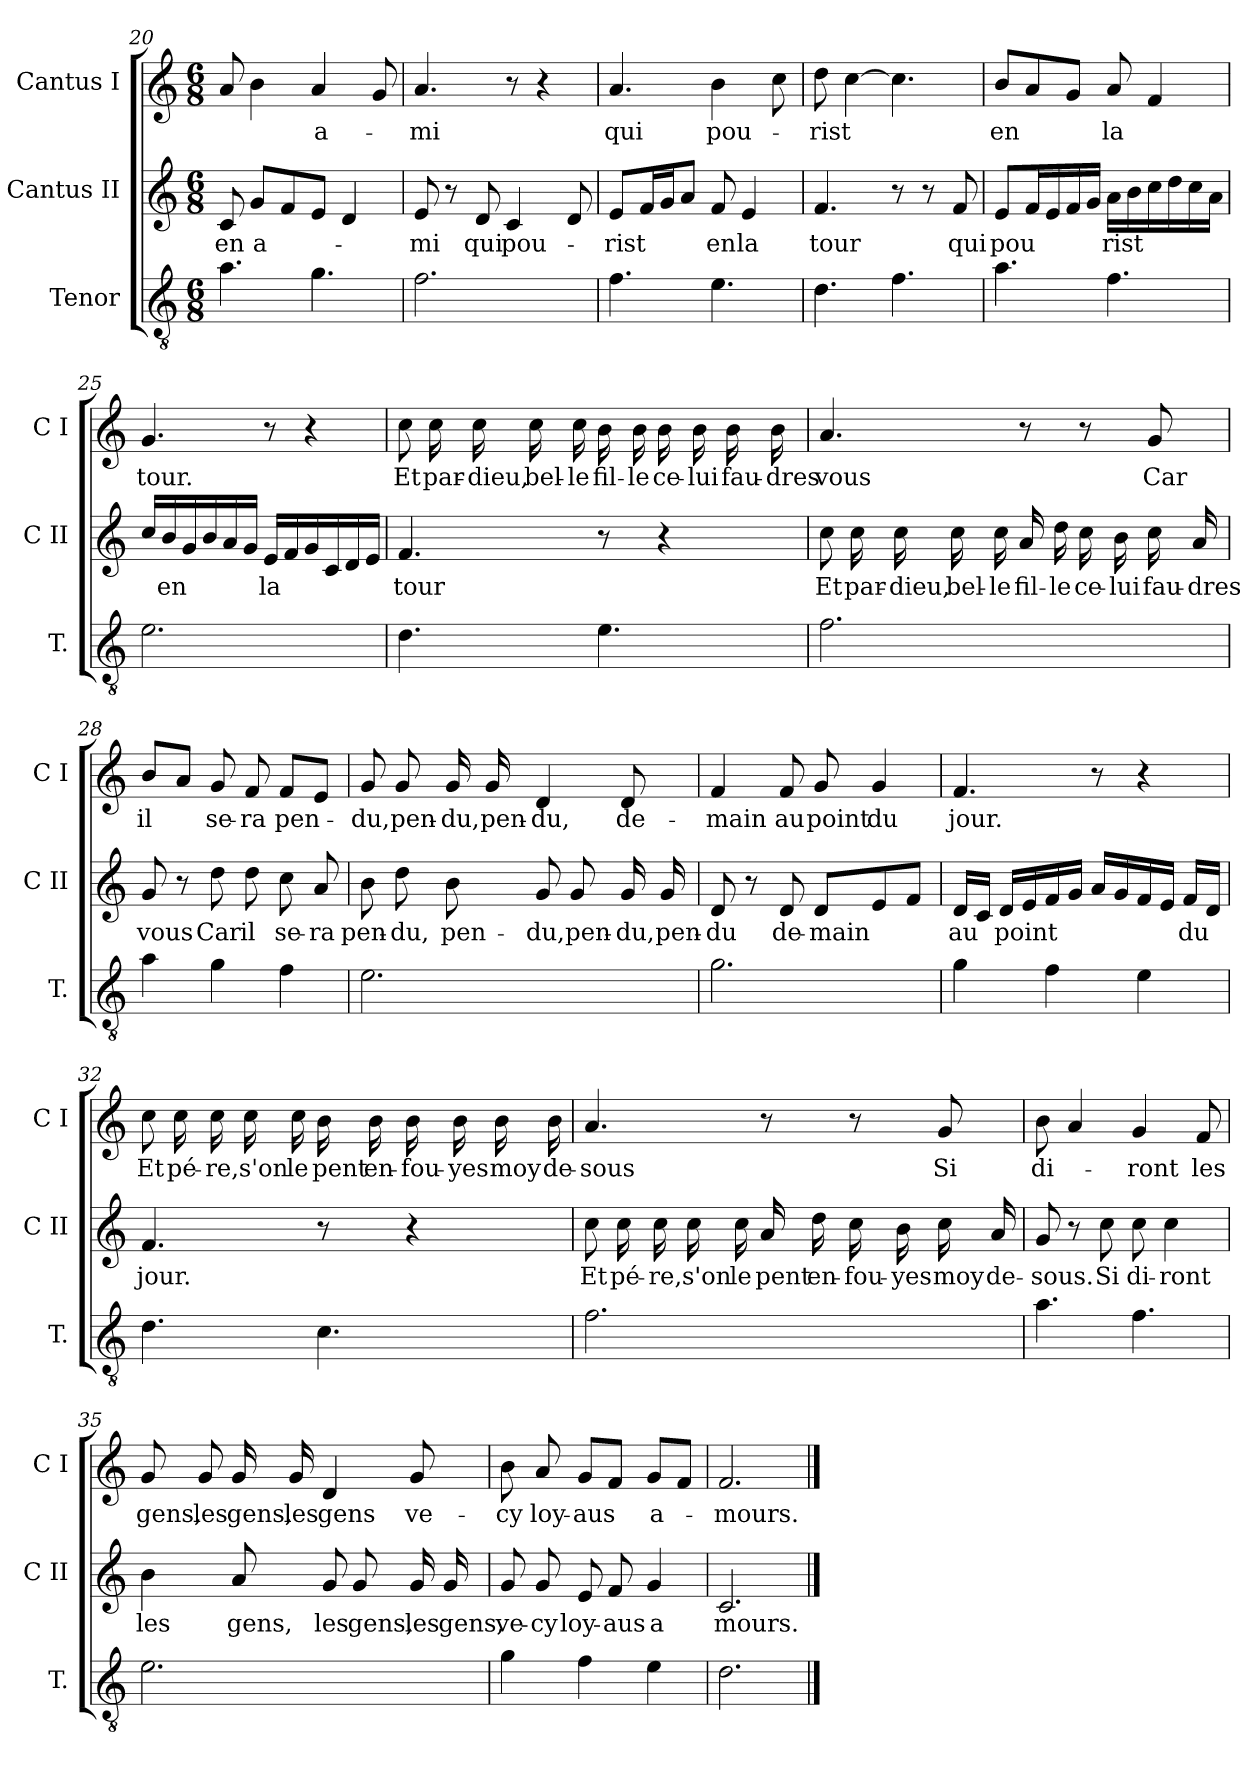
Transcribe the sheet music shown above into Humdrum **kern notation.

**kern	**kern	**text	**kern	**text
*part3	*part2	*part2	*part1	*part1
*staff3	*staff2	*staff2	*staff1	*staff1
*I"Tenor	*I"Cantus II	*	*I"Cantus I	*
*I'T.	*I'C II	*	*I'C I	*
*clefGv2	*clefG2	*	*clefG2	*
*k[]	*k[]	*	*k[]	*
*M6/8	*M6/8	*	*M6/8	*
=20	=20	=20	=20	=20
!	!	!LO:LY:b	!	!
4.a\	8c/	-en	8a/	.
!	!	!LO:LY:b	!	!
.	8g/L	a-	4b\	.
.	8f/	.	.	.
!	!	!	!	!LO:LY:b
4.g\	8e/J	.	4a/	a-
.	4d/	.	.	.
.	.	.	8g/	.
=21	=21	=21	=21	=21
!	!	!LO:LY:b	!	!LO:LY:b
2.f\	8e/	-mi	4.a/	mi
.	8r	.	.	.
!	!	!LO:LY:b	!	!
.	8d/	qui	.	.
!	!	!LO:LY:b	!	!
.	4c/	pou-	8r	.
.	.	.	4r	.
.	8d/	.	.	.
!!LO:PB:g=z
=22	=22	=22	=22	=22
!	!	!LO:LY:b	!	!LO:LY:b
4.f\	8e/L	-rist	4.a/	qui
.	16f/L	.	.	.
.	16g/J	.	.	.
.	8a/J	.	.	.
!	!	!LO:LY:b	!	!LO:LY:b
4.e\	8f/	en	4b\	pou-
!	!	!LO:LY:b	!	!
.	4e/	la	.	.
.	.	.	8cc\	.
=23	=23	=23	=23	=23
!	!	!LO:LY:b	!	!LO:LY:b
4.d\	4.f/	tour	8dd\	-rist
.	.	.	[4cc\	.
4.f\	8r	.	4.cc\]	.
.	8r	.	.	.
!	!	!LO:LY:b	!	!
.	8f/	qui	.	.
=24	=24	=24	=24	=24
!	!	!LO:LY:b	!	!LO:LY:b
4.a\	8e/L	pou	8b/L	en
.	16f/L	.	8a/	.
.	16e/	.	.	.
.	16f/	.	8g/J	.
.	16g/JJ	.	.	.
!	!	!LO:LY:b	!	!LO:LY:b
4.f\	16a\LL	rist	8a/	la
.	16b\	.	.	.
.	16cc\	.	4f/	.
.	16dd\	.	.	.
.	16cc\	.	.	.
.	16a\JJ	.	.	.
=25	=25	=25	=25	=25
!	!	!	!	!LO:LY:b
2.e\	16cc/LL	.	4.g/	tour.
!	!	!LO:LY:b	!	!
.	16b/	en	.	.
.	16g/	.	.	.
.	16b/	.	.	.
.	16a/	.	.	.
.	16g/JJ	.	.	.
!	!	!LO:LY:b	!	!
.	16e/LL	la	8r	.
.	16f/	.	.	.
.	16g/	.	4r	.
.	16c/	.	.	.
.	16d/	.	.	.
.	16e/JJ	.	.	.
=26	=26	=26	=26	=26
!	!	!LO:LY:b	!	!LO:LY:b
4.d\	4.f/	tour	8cc\	Et
!	!	!	!	!LO:LY:b
.	.	.	16cc\	par-
!	!	!	!	!LO:LY:b
.	.	.	16cc\	-dieu,
!	!	!	!	!LO:LY:b
.	.	.	16cc\	bel-
!	!	!	!	!LO:LY:b
.	.	.	16cc\	-le
!	!	!	!	!LO:LY:b
4.e\	8r	.	16b\	fil-
!	!	!	!	!LO:LY:b
.	.	.	16b\	-le
!	!	!	!	!LO:LY:b
.	4r	.	16b\	ce-
!	!	!	!	!LO:LY:b
.	.	.	16b\	-lui
!	!	!	!	!LO:LY:b
.	.	.	16b\	fau-
!	!	!	!	!LO:LY:b
.	.	.	16b\	-dres
!!LO:LB:g=z
=27	=27	=27	=27	=27
!	!	!LO:LY:b	!	!LO:LY:b
2.f\	8cc\	Et	4.a/	vous
!	!	!LO:LY:b	!	!
.	16cc\	par-	.	.
!	!	!LO:LY:b	!	!
.	16cc\	-dieu,	.	.
!	!	!LO:LY:b	!	!
.	16cc\	bel-	.	.
!	!	!LO:LY:b	!	!
.	16cc\	-le	.	.
!	!	!LO:LY:b	!	!
.	16a/	fil-	8r	.
!	!	!LO:LY:b	!	!
.	16dd\	-le	.	.
!	!	!LO:LY:b	!	!
.	16cc\	ce-	8r	.
!	!	!LO:LY:b	!	!
.	16b\	-lui	.	.
!	!	!LO:LY:b	!	!LO:LY:b
.	16cc\	fau-	8g/	Car
!	!	!LO:LY:b	!	!
.	16a/	-dres	.	.
=28	=28	=28	=28	=28
!	!	!LO:LY:b	!	!LO:LY:b
4a\	8g/	vous	8b/L	il
.	8r	.	8a/J	.
!	!	!LO:LY:b	!	!LO:LY:b
4g\	8dd\	Car	8g/	se-
!	!	!LO:LY:b	!	!LO:LY:b
.	8dd\	il	8f/	-ra
!	!	!LO:LY:b	!	!LO:LY:b
4f\	8cc\	se-	8f/L	pen-
!	!	!LO:LY:b	!	!
.	8a/	-ra	8e/J	.
=29	=29	=29	=29	=29
!	!	!LO:LY:b	!	!LO:LY:b
2.e\	8b\	pen-	8g/	-du,
!	!	!LO:LY:b	!	!LO:LY:b
.	8dd\	-du,	8g/	pen-
!	!	!LO:LY:b	!	!LO:LY:b
.	8b\	pen-	16g/	-du,
!	!	!	!	!LO:LY:b
.	.	.	16g/	pen-
!	!	!LO:LY:b	!	!LO:LY:b
.	8g/	-du,	4d/	-du,
!	!	!LO:LY:b	!	!
.	8g/	pen-	.	.
!	!	!LO:LY:b	!	!LO:LY:b
.	16g/	-du,	8d/	de-
!	!	!LO:LY:b	!	!
.	16g/	pen-	.	.
=30	=30	=30	=30	=30
!	!	!LO:LY:b	!	!LO:LY:b
2.g\	8d/	-du	4f/	-main
.	8r	.	.	.
!	!	!LO:LY:b	!	!LO:LY:b
.	8d/	de-	8f/	au
!	!	!LO:LY:b	!	!LO:LY:b
.	8d/L	-main	8g/	point
!	!	!	!	!LO:LY:b
.	8e/	.	4g/	du
.	8f/J	.	.	.
!!LO:LB:g=z
=31	=31	=31	=31	=31
!	!	!LO:LY:b	!	!LO:LY:b
4g\	16d/LL	au	4.f/	jour.
.	16c/JJ	.	.	.
!	!	!LO:LY:b	!	!
.	16d/LL	point	.	.
.	16e/	.	.	.
4f\	16f/	.	.	.
.	16g/JJ	.	.	.
.	16a/LL	.	8r	.
.	16g/	.	.	.
4e\	16f/	.	4r	.
.	16e/JJ	.	.	.
!	!	!LO:LY:b	!	!
.	16f/LL	du	.	.
.	16d/JJ	.	.	.
=32	=32	=32	=32	=32
!	!	!LO:LY:b	!	!LO:LY:b
4.d\	4.f/	jour.	8cc\	Et
!	!	!	!	!LO:LY:b
.	.	.	16cc\	pé-
!	!	!	!	!LO:LY:b
.	.	.	16cc\	-re,
!	!	!	!	!LO:LY:b
.	.	.	16cc\	s'on
!	!	!	!	!LO:LY:b
.	.	.	16cc\	le
!	!	!	!	!LO:LY:b
4.c\	8r	.	16b\	pent
!	!	!	!	!LO:LY:b
.	.	.	16b\	en-
!	!	!	!	!LO:LY:b
.	4r	.	16b\	-fou-
!	!	!	!	!LO:LY:b
.	.	.	16b\	-yes
!	!	!	!	!LO:LY:b
.	.	.	16b\	moy
!	!	!	!	!LO:LY:b
.	.	.	16b\	de-
=33	=33	=33	=33	=33
!	!	!LO:LY:b	!	!LO:LY:b
2.f\	8cc\	Et	4.a/	-sous
!	!	!LO:LY:b	!	!
.	16cc\	pé-	.	.
!	!	!LO:LY:b	!	!
.	16cc\	-re,	.	.
!	!	!LO:LY:b	!	!
.	16cc\	s'on	.	.
!	!	!LO:LY:b	!	!
.	16cc\	le	.	.
!	!	!LO:LY:b	!	!
.	16a/	pent	8r	.
!	!	!LO:LY:b	!	!
.	16dd\	en-	.	.
!	!	!LO:LY:b	!	!
.	16cc\	-fou-	8r	.
!	!	!LO:LY:b	!	!
.	16b\	-yes	.	.
!	!	!LO:LY:b	!	!LO:LY:b
.	16cc\	moy	8g/	Si
!	!	!LO:LY:b	!	!
.	16a/	de-	.	.
=34	=34	=34	=34	=34
!	!	!LO:LY:b	!	!LO:LY:b
4.a\	8g/	-sous.	8b\	di-
.	8r	.	4a/	.
!	!	!LO:LY:b	!	!
.	8cc\	Si	.	.
!	!	!LO:LY:b	!	!LO:LY:b
4.f\	8cc\	di-	4g/	-ront
!	!	!LO:LY:b	!	!
.	4cc\	-ront	.	.
!	!	!	!	!LO:LY:b
.	.	.	8f/	les
!!LO:LB:g=z
=35	=35	=35	=35	=35
!	!	!LO:LY:b	!	!LO:LY:b
2.e\	4b\	les	8g/	gens,
!	!	!	!	!LO:LY:b
.	.	.	8g/	les
!	!	!LO:LY:b	!	!LO:LY:b
.	8a/	gens,	16g/	gens,
!	!	!	!	!LO:LY:b
.	.	.	16g/	les
!	!	!LO:LY:b	!	!LO:LY:b
.	8g/	les	4d/	gens
!	!	!LO:LY:b	!	!
.	8g/	gens,	.	.
!	!	!LO:LY:b	!	!LO:LY:b
.	16g/	les	8g/	ve-
!	!	!LO:LY:b	!	!
.	16g/	gens,	.	.
=36	=36	=36	=36	=36
!	!	!LO:LY:b	!	!LO:LY:b
4g\	8g/	ve-	8b\	-cy
!	!	!LO:LY:b	!	!LO:LY:b
.	8g/	-cy	8a/	loy-
!	!	!LO:LY:b	!	!LO:LY:b
4f\	8e/	loy-	8g/L	-aus
!	!	!LO:LY:b	!	!
.	8f/	-aus	8f/J	.
!	!	!LO:LY:b	!	!LO:LY:b
4e\	4g/	a	8g/L	a-
.	.	.	8f/J	.
=37	=37	=37	=37	=37
!	!	!LO:LY:b	!	!LO:LY:b
2.d\	2.c/	mours.	2.f/	-mours.
==	==	==	==	==
*-	*-	*-	*-	*-
